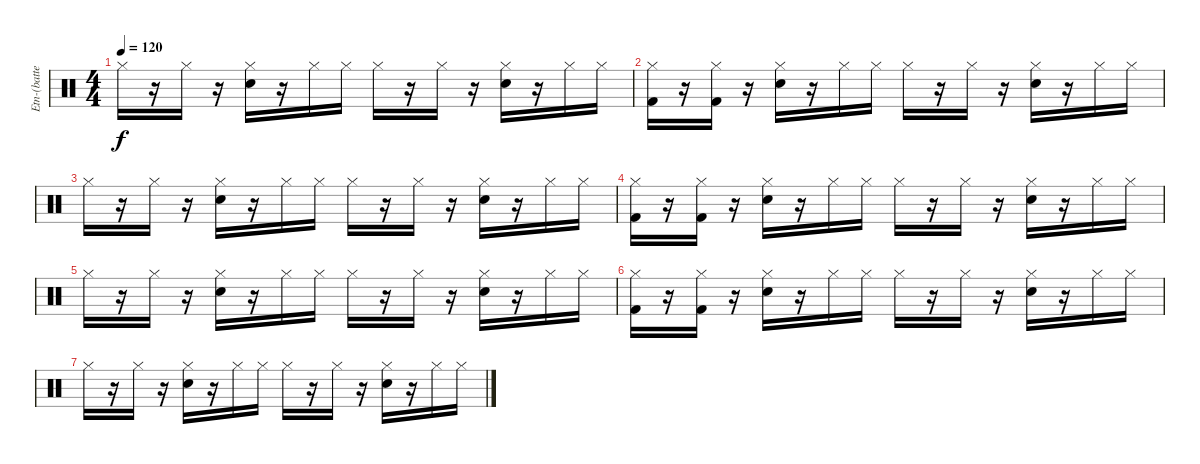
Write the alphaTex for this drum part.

\track ("Etn-(batterie)" "Etn-(batte") {instrument percussion}
\staff {score}
\articulation defaults
\ts (4 4)
\tempo 120
\clef neutral
\ks c "Hi-Hat (closed)".16{dy f}
r.16 "Hi-Hat (closed)".16 r.16 ("Hi-Hat (closed)" "Electric Snare (hit)").16 r.16 "Hi-Hat (closed)".16 "Hi-Hat (closed)".16 "Hi-Hat (closed)".16 r.16 "Hi-Hat (closed)".16 r.16 ("Hi-Hat (closed)" "Electric Snare (hit)").16 r.16 "Hi-Hat (closed)".16 "Hi-Hat (closed)".16 |
("Hi-Hat (closed)" "Kick (hit) 2").16 r.16 ("Hi-Hat (closed)" "Kick (hit) 2").16 r.16 ("Hi-Hat (closed)" "Electric Snare (hit)").16 r.16 "Hi-Hat (closed)".16 "Hi-Hat (closed)".16 "Hi-Hat (closed)".16 r.16 "Hi-Hat (closed)".16 r.16 ("Hi-Hat (closed)" "Electric Snare (hit)").16 r.16 "Hi-Hat (closed)".16 "Hi-Hat (closed)".16 |
"Hi-Hat (closed)".16 r.16 "Hi-Hat (closed)".16 r.16 ("Hi-Hat (closed)" "Electric Snare (hit)").16 r.16 "Hi-Hat (closed)".16 "Hi-Hat (closed)".16 "Hi-Hat (closed)".16 r.16 "Hi-Hat (closed)".16 r.16 ("Hi-Hat (closed)" "Electric Snare (hit)").16 r.16 "Hi-Hat (closed)".16 "Hi-Hat (closed)".16 |
("Hi-Hat (closed)" "Kick (hit) 2").16 r.16 ("Hi-Hat (closed)" "Kick (hit) 2").16 r.16 ("Hi-Hat (closed)" "Electric Snare (hit)").16 r.16 "Hi-Hat (closed)".16 "Hi-Hat (closed)".16 "Hi-Hat (closed)".16 r.16 "Hi-Hat (closed)".16 r.16 ("Hi-Hat (closed)" "Electric Snare (hit)").16 r.16 "Hi-Hat (closed)".16 "Hi-Hat (closed)".16 |
"Hi-Hat (closed)".16 r.16 "Hi-Hat (closed)".16 r.16 ("Hi-Hat (closed)" "Electric Snare (hit)").16 r.16 "Hi-Hat (closed)".16 "Hi-Hat (closed)".16 "Hi-Hat (closed)".16 r.16 "Hi-Hat (closed)".16 r.16 ("Hi-Hat (closed)" "Electric Snare (hit)").16 r.16 "Hi-Hat (closed)".16 "Hi-Hat (closed)".16 |
("Hi-Hat (closed)" "Kick (hit) 2").16 r.16 ("Hi-Hat (closed)" "Kick (hit) 2").16 r.16 ("Hi-Hat (closed)" "Electric Snare (hit)").16 r.16 "Hi-Hat (closed)".16 "Hi-Hat (closed)".16 "Hi-Hat (closed)".16 r.16 "Hi-Hat (closed)".16 r.16 ("Hi-Hat (closed)" "Electric Snare (hit)").16 r.16 "Hi-Hat (closed)".16 "Hi-Hat (closed)".16 |
"Hi-Hat (closed)".16 r.16 "Hi-Hat (closed)".16 r.16 ("Hi-Hat (closed)" "Electric Snare (hit)").16 r.16 "Hi-Hat (closed)".16 "Hi-Hat (closed)".16 "Hi-Hat (closed)".16 r.16 "Hi-Hat (closed)".16 r.16 ("Hi-Hat (closed)" "Electric Snare (hit)").16 r.16 "Hi-Hat (closed)".16 "Hi-Hat (closed)".16
